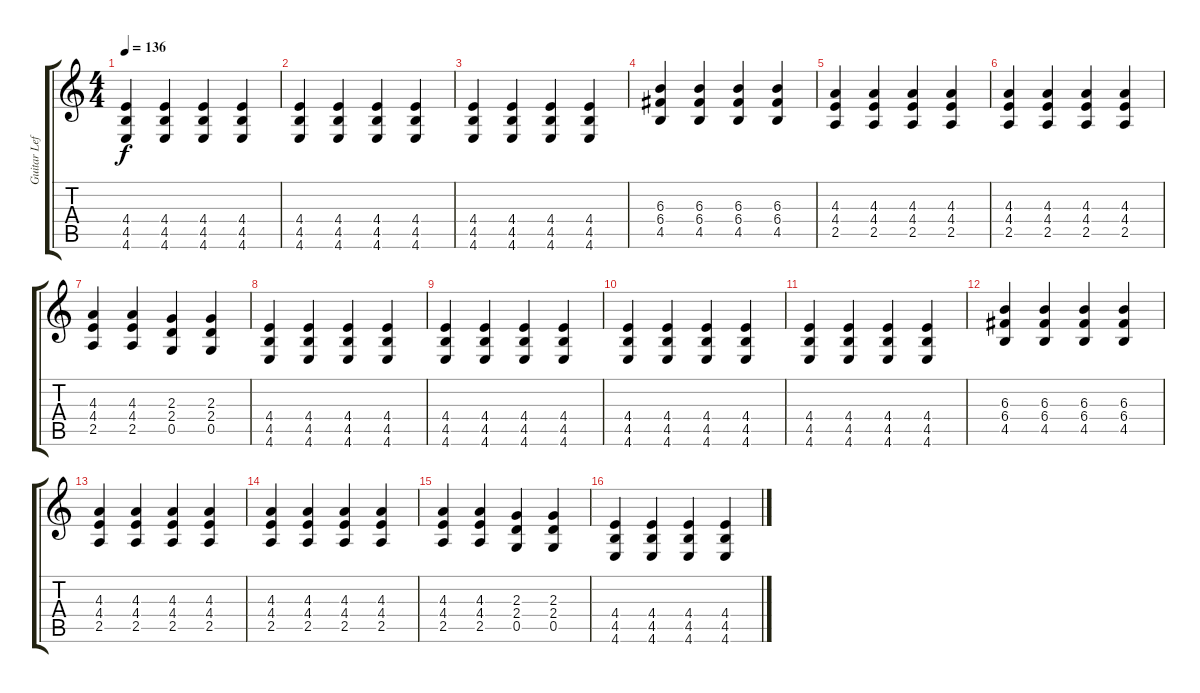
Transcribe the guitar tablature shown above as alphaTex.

\track ("Guitar Left" "Guitar Lef") {instrument distortionguitar}
\staff {score tabs}
\tuning (D4 A3 F3 C3 G2 C2) {hide}
\ts (4 4)
\tempo 136
\clef g2
\ks c
(4.4 4.5 4.6).4{dy f} (4.4 4.5 4.6).4 (4.4 4.5 4.6).4 (4.4 4.5 4.6).4 |
(4.4 4.5 4.6).4{instrument distortionguitar} (4.4 4.5 4.6).4 (4.4 4.5 4.6).4 (4.4 4.5 4.6).4 |
(4.4 4.5 4.6).4 (4.4 4.5 4.6).4 (4.4 4.5 4.6).4 (4.4 4.5 4.6).4 |
(6.3 6.4 4.5).4 (6.3 6.4 4.5).4 (6.3 6.4 4.5).4 (6.3 6.4 4.5).4 |
(4.3 4.4 2.5).4 (4.3 4.4 2.5).4 (4.3 4.4 2.5).4 (4.3 4.4 2.5).4 |
(4.3 4.4 2.5).4 (4.3 4.4 2.5).4 (4.3 4.4 2.5).4 (4.3 4.4 2.5).4 |
(4.3 4.4 2.5).4 (4.3 4.4 2.5).4 (2.3 2.4 0.5).4 (2.3 2.4 0.5).4 |
(4.4 4.5 4.6).4 (4.4 4.5 4.6).4 (4.4 4.5 4.6).4 (4.4 4.5 4.6).4 |
(4.4 4.5 4.6).4 (4.4 4.5 4.6).4 (4.4 4.5 4.6).4 (4.4 4.5 4.6).4 |
(4.4 4.5 4.6).4{instrument distortionguitar} (4.4 4.5 4.6).4 (4.4 4.5 4.6).4 (4.4 4.5 4.6).4 |
(4.4 4.5 4.6).4 (4.4 4.5 4.6).4 (4.4 4.5 4.6).4 (4.4 4.5 4.6).4 |
(6.3 6.4 4.5).4 (6.3 6.4 4.5).4 (6.3 6.4 4.5).4 (6.3 6.4 4.5).4 |
(4.3 4.4 2.5).4 (4.3 4.4 2.5).4 (4.3 4.4 2.5).4 (4.3 4.4 2.5).4 |
(4.3 4.4 2.5).4 (4.3 4.4 2.5).4 (4.3 4.4 2.5).4 (4.3 4.4 2.5).4 |
(4.3 4.4 2.5).4 (4.3 4.4 2.5).4 (2.3 2.4 0.5).4 (2.3 2.4 0.5).4 |
(4.4 4.5 4.6).4 (4.4 4.5 4.6).4 (4.4 4.5 4.6).4 (4.4 4.5 4.6).4
